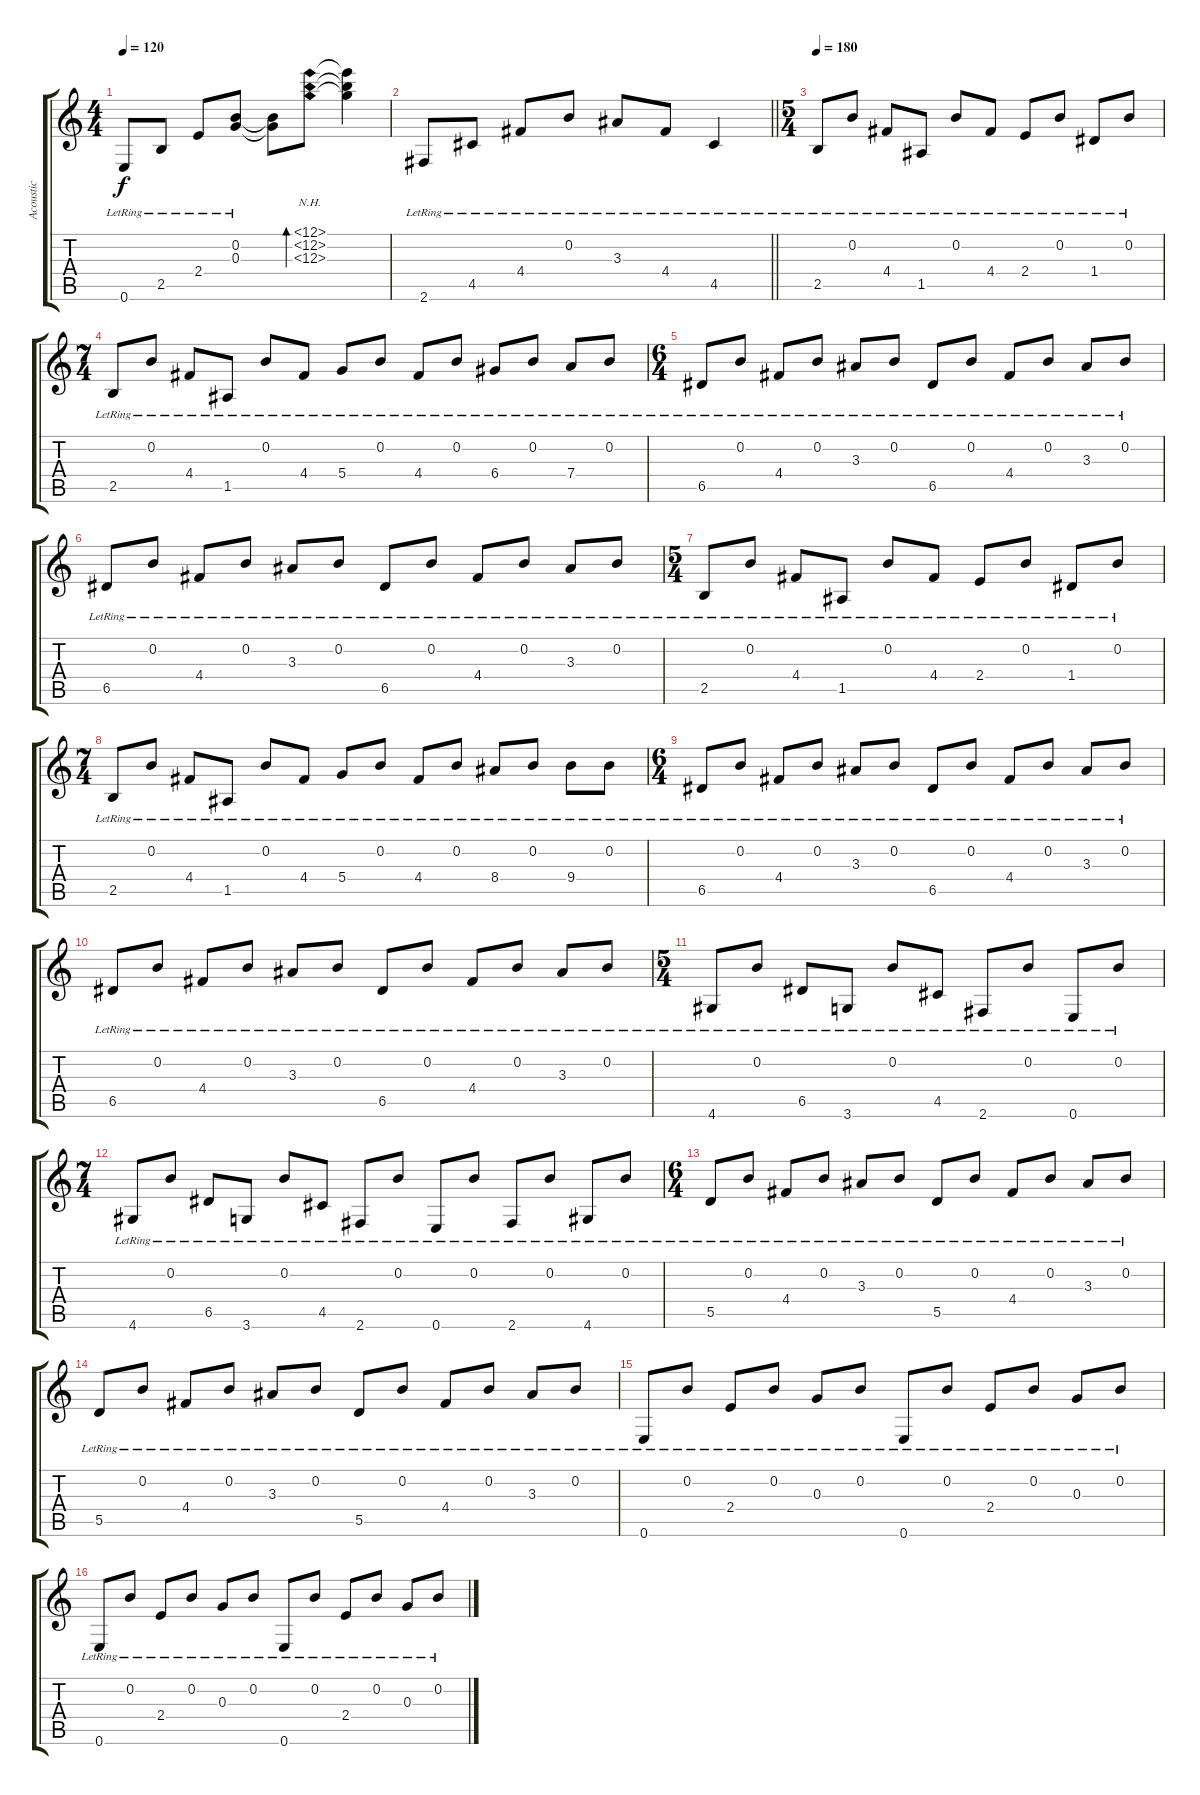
\track ("Acoustic" "Acoustic") {instrument acousticguitarnylon}
\staff {score tabs}
\tuning (E4 B3 G3 D3 A2 E2) {hide}
\ts (4 4)
\tempo 120
\clef g2
\ks c
0.6{lr}.8{dy f} 2.5{lr}.8 2.4{lr}.8 (0.2{lr} 0.3{lr}).8 (0.2{t} 0.3{t}).8 (12.1{nh} 12.2{nh} 12.3{nh}).8{bd 60} (12.1{t} 12.2{t} 12.3{t}).4 |
\barLineRight lightlight
2.6{lr}.8 4.5{lr}.8 4.4{lr}.8 0.2{lr}.8 3.3{lr}.8 4.4{lr}.8 4.5{lr}.4 |
\ts (5 4)
\tempo 180
2.5{lr}.8 0.2{lr}.8 4.4{lr}.8 1.5{lr}.8 0.2{lr}.8 4.4{lr}.8 2.4{lr}.8 0.2{lr}.8 1.4{lr}.8 0.2{lr}.8 |
\ts (7 4)
2.5{lr}.8 0.2{lr}.8 4.4{lr}.8 1.5{lr}.8 0.2{lr}.8 4.4{lr}.8 5.4{lr}.8 0.2{lr}.8 4.4{lr}.8 0.2{lr}.8 6.4{lr}.8 0.2{lr}.8 7.4{lr}.8 0.2{lr}.8 |
\ts (6 4)
6.5{lr}.8 0.2{lr}.8 4.4{lr}.8 0.2{lr}.8 3.3{lr}.8 0.2{lr}.8 6.5{lr}.8 0.2{lr}.8 4.4{lr}.8 0.2{lr}.8 3.3{lr}.8 0.2{lr}.8 |
6.5{lr}.8 0.2{lr}.8 4.4{lr}.8 0.2{lr}.8 3.3{lr}.8 0.2{lr}.8 6.5{lr}.8 0.2{lr}.8 4.4{lr}.8 0.2{lr}.8 3.3{lr}.8 0.2{lr}.8 |
\ts (5 4)
2.5{lr}.8 0.2{lr}.8 4.4{lr}.8 1.5{lr}.8 0.2{lr}.8 4.4{lr}.8 2.4{lr}.8 0.2{lr}.8 1.4{lr}.8 0.2{lr}.8 |
\ts (7 4)
2.5{lr}.8 0.2{lr}.8 4.4{lr}.8 1.5{lr}.8 0.2{lr}.8 4.4{lr}.8 5.4{lr}.8 0.2{lr}.8 4.4{lr}.8 0.2{lr}.8 8.4{lr}.8 0.2{lr}.8 9.4{lr}.8 0.2{lr}.8 |
\ts (6 4)
6.5{lr}.8 0.2{lr}.8 4.4{lr}.8 0.2{lr}.8 3.3{lr}.8 0.2{lr}.8 6.5{lr}.8 0.2{lr}.8 4.4{lr}.8 0.2{lr}.8 3.3{lr}.8 0.2{lr}.8 |
6.5{lr}.8 0.2{lr}.8 4.4{lr}.8 0.2{lr}.8 3.3{lr}.8 0.2{lr}.8 6.5{lr}.8 0.2{lr}.8 4.4{lr}.8 0.2{lr}.8 3.3{lr}.8 0.2{lr}.8 |
\ts (5 4)
4.6{lr}.8 0.2{lr}.8 6.5{lr}.8 3.6{lr}.8 0.2{lr}.8 4.5{lr}.8 2.6{lr}.8 0.2{lr}.8 0.6{lr}.8 0.2{lr}.8 |
\ts (7 4)
4.6{lr}.8 0.2{lr}.8 6.5{lr}.8 3.6{lr}.8 0.2{lr}.8 4.5{lr}.8 2.6{lr}.8 0.2{lr}.8 0.6{lr}.8 0.2{lr}.8 2.6{lr}.8 0.2{lr}.8 4.6{lr}.8 0.2{lr}.8 |
\ts (6 4)
5.5{lr}.8 0.2{lr}.8 4.4{lr}.8 0.2{lr}.8 3.3{lr}.8 0.2{lr}.8 5.5{lr}.8 0.2{lr}.8 4.4{lr}.8 0.2{lr}.8 3.3{lr}.8 0.2{lr}.8 |
5.5{lr}.8 0.2{lr}.8 4.4{lr}.8 0.2{lr}.8 3.3{lr}.8 0.2{lr}.8 5.5{lr}.8 0.2{lr}.8 4.4{lr}.8 0.2{lr}.8 3.3{lr}.8 0.2{lr}.8 |
0.6{lr}.8 0.2{lr}.8 2.4{lr}.8 0.2{lr}.8 0.3{lr}.8 0.2{lr}.8 0.6{lr}.8 0.2{lr}.8 2.4{lr}.8 0.2{lr}.8 0.3{lr}.8 0.2{lr}.8 |
0.6{lr}.8 0.2{lr}.8 2.4{lr}.8 0.2{lr}.8 0.3{lr}.8 0.2{lr}.8 0.6{lr}.8 0.2{lr}.8 2.4{lr}.8 0.2{lr}.8 0.3{lr}.8 0.2{lr}.8
